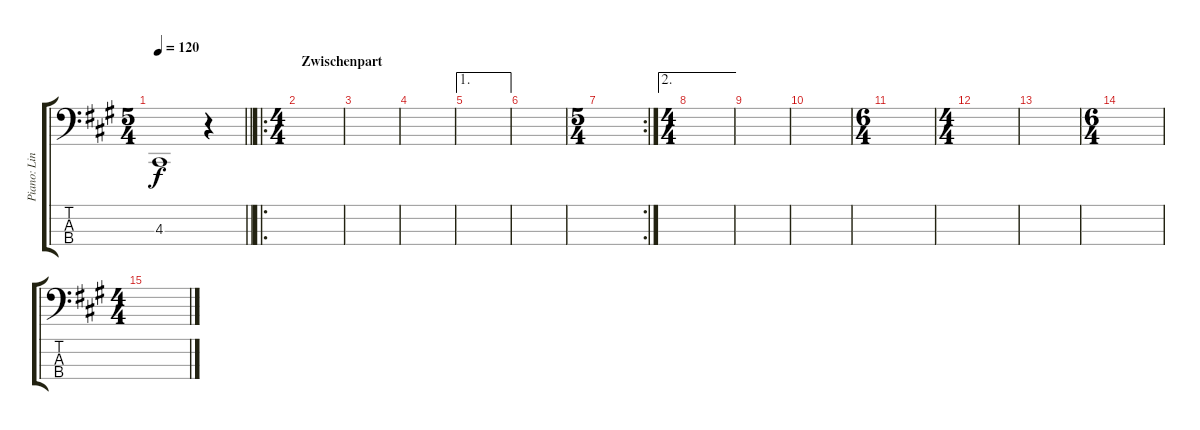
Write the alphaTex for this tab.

\track ("Piano: Linke Hand" "Piano: Lin") {instrument acousticgrandpiano}
\staff {score tabs}
\tuning (G2 D2 A1 E1) {hide}
\ts (5 4)
\tempo 120
\clef f4
\barLineRight lightlight
\ks a
4.3.1{dy f} r.4 |
\ro
\ts (4 4)
\section ("" "Zwischenpart")
|
|
|
\ae 1
|
|
\rc 2
\ts (5 4)
|
\ae 2
\ts (4 4)
|
|
|
\ts (6 4)
|
\ts (4 4)
|
|
\ts (6 4)
|
\ts (4 4)
